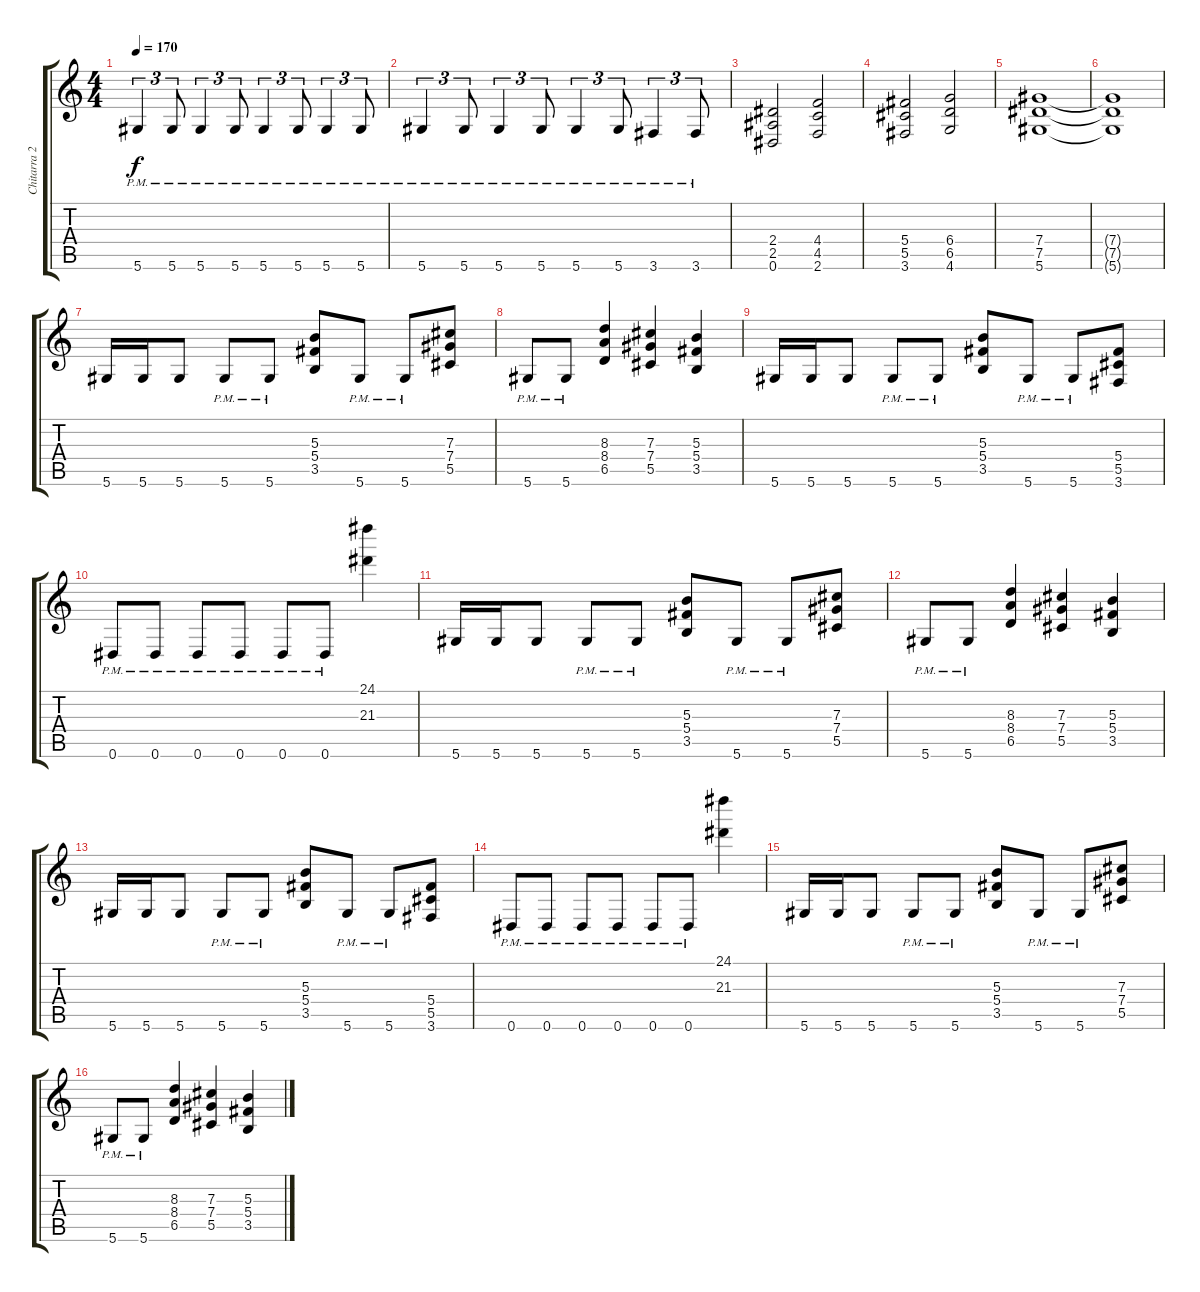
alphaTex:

\track ("Chitarra 2" "Chitarra 2") {instrument distortionguitar}
\staff {score tabs}
\tuning (Eb4 Bb3 Gb3 Db3 Ab2 Eb2) {hide}
\ts (4 4)
\tempo 170
\clef g2
\ks c
5.6{pm}.4{tu (3 2) dy f} 5.6{pm}.8{tu (3 2)} 5.6{pm}.4{tu (3 2)} 5.6{pm}.8{tu (3 2)} 5.6{pm}.4{tu (3 2)} 5.6{pm}.8{tu (3 2)} 5.6{pm}.4{tu (3 2)} 5.6{pm}.8{tu (3 2)} |
5.6{pm}.4{tu (3 2)} 5.6{pm}.8{tu (3 2)} 5.6{pm}.4{tu (3 2)} 5.6{pm}.8{tu (3 2)} 5.6{pm}.4{tu (3 2)} 5.6{pm}.8{tu (3 2)} 3.6{pm}.4{tu (3 2)} 3.6{pm}.8{tu (3 2)} |
(2.4 2.5 0.6).2 (4.4 4.5 2.6).2 |
(5.4 5.5 3.6).2 (6.4 6.5 4.6).2 |
(7.4 7.5 5.6).1 |
(7.4{t} 7.5{t} 5.6{t}).1 |
5.6.16 5.6.16 5.6.8 5.6{pm}.8 5.6{pm}.8 (5.3 5.4 3.5).8 5.6{pm}.8 5.6{pm}.8 (7.3 7.4 5.5).8 |
5.6{pm}.8 5.6{pm}.8 (8.3 8.4 6.5).4 (7.3 7.4 5.5).4 (5.3 5.4 3.5).4 |
5.6.16 5.6.16 5.6.8 5.6{pm}.8 5.6{pm}.8 (5.3 5.4 3.5).8 5.6{pm}.8 5.6{pm}.8 (5.4 5.5 3.6).8 |
0.6{pm}.8 0.6{pm}.8 0.6{pm}.8 0.6{pm}.8 0.6{pm}.8 0.6{pm}.8 (24.1 21.3).4 |
5.6.16 5.6.16 5.6.8 5.6{pm}.8 5.6{pm}.8 (5.3 5.4 3.5).8 5.6{pm}.8 5.6{pm}.8 (7.3 7.4 5.5).8 |
5.6{pm}.8 5.6{pm}.8 (8.3 8.4 6.5).4 (7.3 7.4 5.5).4 (5.3 5.4 3.5).4 |
5.6.16 5.6.16 5.6.8 5.6{pm}.8 5.6{pm}.8 (5.3 5.4 3.5).8 5.6{pm}.8 5.6{pm}.8 (5.4 5.5 3.6).8 |
0.6{pm}.8 0.6{pm}.8 0.6{pm}.8 0.6{pm}.8 0.6{pm}.8 0.6{pm}.8 (24.1 21.3).4 |
5.6.16 5.6.16 5.6.8 5.6{pm}.8 5.6{pm}.8 (5.3 5.4 3.5).8 5.6{pm}.8 5.6{pm}.8 (7.3 7.4 5.5).8 |
5.6{pm}.8 5.6{pm}.8 (8.3 8.4 6.5).4 (7.3 7.4 5.5).4 (5.3 5.4 3.5).4
